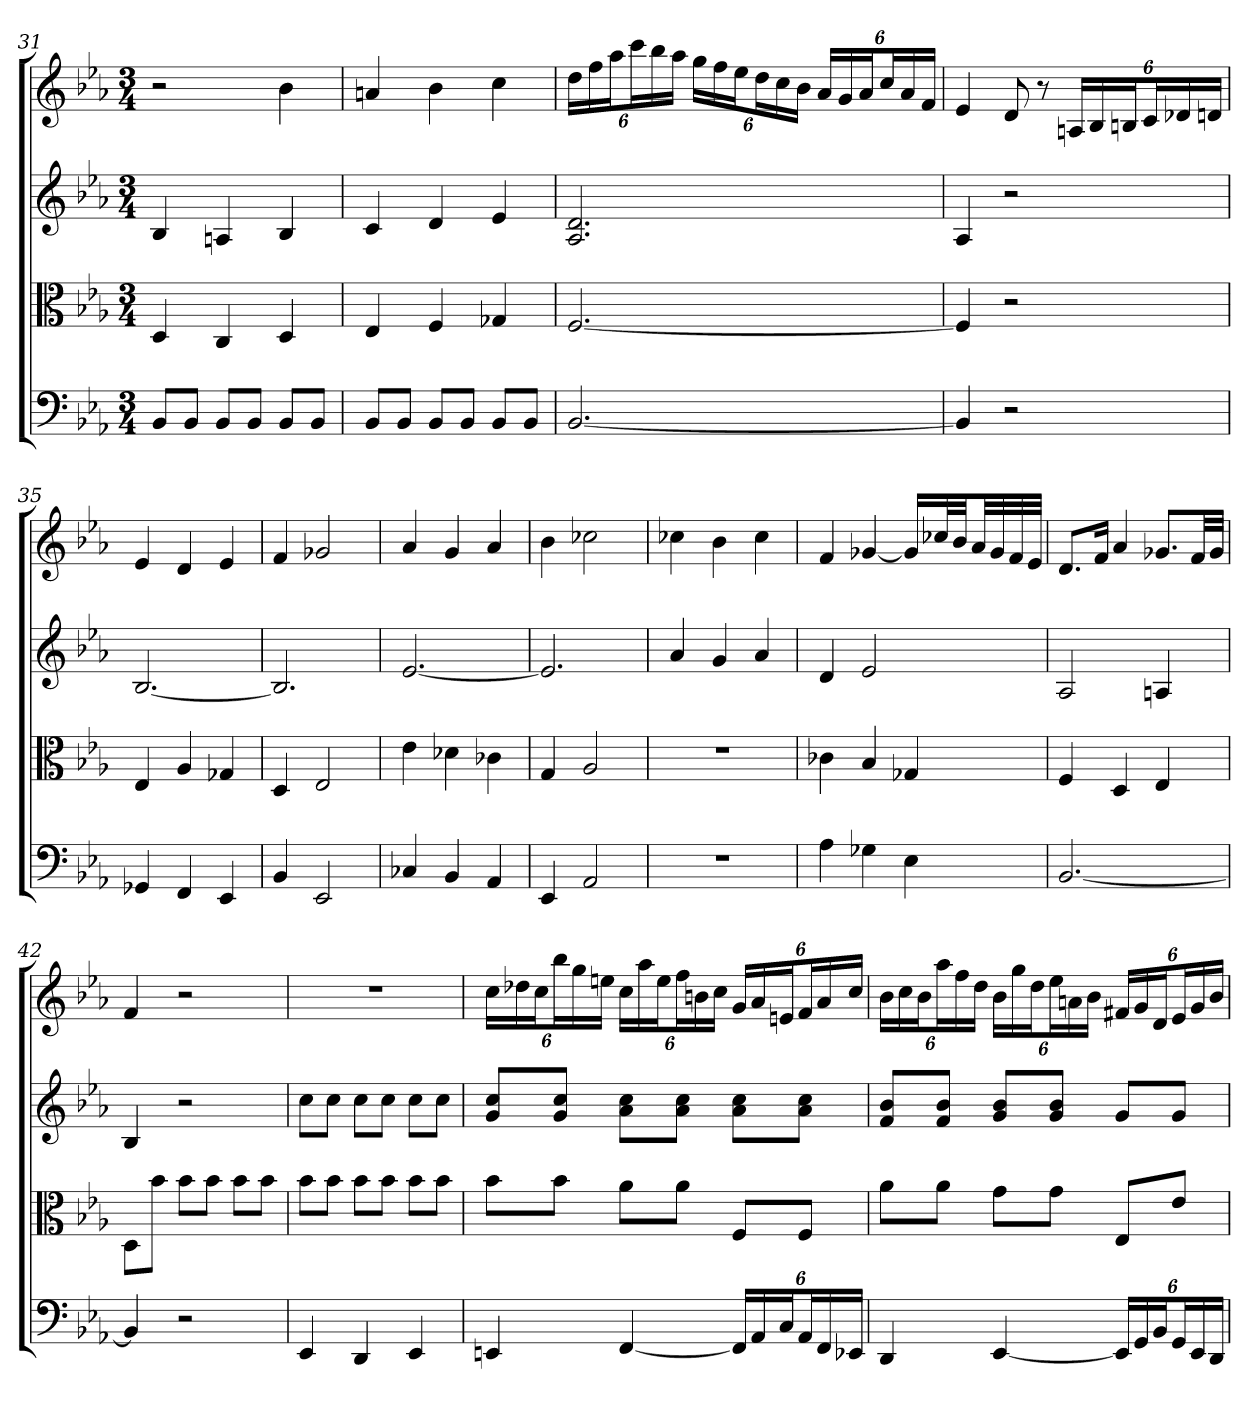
**kern	**kern	**kern	**kern
*part4	*part3	*part2	*part1
*staff4	*staff3	*staff2	*staff1
*clefF4	*clefC3	*	*
*k[b-e-a-]	*k[b-e-a-]	*k[b-e-a-]	*k[b-e-a-]
*E-:	*E-:	*E-:	*E-:
*M3/4	*M3/4	*M3/4	*M3/4
=31	=31	=31	=31
8BB-/L	4D	4B-	2r
8BB-/J	.	.	.
8BB-/L	4C	4An	.
8BB-/J	.	.	.
8BB-/L	4D	4B-	4b-
8BB-/J	.	.	.
=32	=32	=32	=32
8BB-/L	4E-	4c	4an
8BB-/J	.	.	.
8BB-/L	4F	4d	4b-
8BB-/J	.	.	.
8BB-/L	4G-X	4e-	4cc
8BB-/J	.	.	.
=33	=33	=33	=33
[2.BB-	[2.F	2.A- 2.d	24ddLL
.	.	.	24ff
.	.	.	24aa-J
.	.	.	24cccL
.	.	.	24bb-
.	.	.	24aa-JJ
.	.	.	24ggLL
.	.	.	24ff
.	.	.	24ee-J
.	.	.	24ddL
.	.	.	24cc
.	.	.	24b-JJ
.	.	.	24a-LL
.	.	.	24g
.	.	.	24a-J
.	.	.	24ccL
.	.	.	24a-
.	.	.	24fJJ
=34	=34	=34	=34
4BB-]	4F]	4A-	4e-
2r	2r	2r	8d
.	.	.	8r
.	.	.	24AnLL
.	.	.	24B-
.	.	.	24BnJ
.	.	.	24cL
.	.	.	24d-X
.	.	.	24dnJJ
=35	=35	=35	=35
4GG-X	4E-	[2.B-	4e-
4FF	4A-	.	4d
4EE-	4G-X	.	4e-
=36	=36	=36	=36
4BB-	4D	2.B-]	4f
2EE-	2E-	.	2g-X
=37	=37	=37	=37
4C-X	4e-	[2.e-	4a-
4BB-	4d-X	.	4g
4AA-	4c-X	.	4a-
=38	=38	=38	=38
4EE-	4G	2.e-]	4b-
2AA-	2A-	.	2cc-X
=39	=39	=39	=39
2.r	2.r	4a-	4cc-X
.	.	4g	4b-
.	.	4a-	4cc-
=40	=40	=40	=40
4A-	4c-X	4d	4f
4G-X	4B-	2e-	[4g-X
4E-	4G-X	.	16g-LL]
.	.	.	32cc-XL
.	.	.	32b-JJ
.	.	.	32a-LL
.	.	.	32g-
.	.	.	32f
.	.	.	32e-JJJ
=41	=41	=41	=41
[2.BB-	4F	2A-	8.dL
.	.	.	16fJk
.	4D	.	4a-
.	4E-	4An	8.g-XL
.	.	.	32fLL
.	.	.	32g-JJJ
=42	=42	=42	=42
4BB-]	8D\L	4B-	4f
.	8b-\J	.	.
2r	8b-\L	2r	2r
.	8b-\J	.	.
.	8b-\L	.	.
.	8b-\J	.	.
=43	=43	=43	=43
4EE-	8b-\L	8ccL	2.r
.	8b-\J	8ccJ	.
4DD	8b-\L	8ccL	.
.	8b-\J	8ccJ	.
4EE-	8b-\L	8ccL	.
.	8b-\J	8ccJ	.
=44	=44	=44	=44
4EEn	8b-\L	8g 8ccL	24ccLL
.	.	.	24dd-X
.	.	.	24ccJ
.	8b-\J	8g 8ccJ	24bb-L
.	.	.	24gg
.	.	.	24eenJJ
[4FF	8a-\L	8a- 8ccL	24ccLL
.	.	.	24aa-
.	.	.	24eeJ
.	8a-\J	8a- 8ccJ	24ffL
.	.	.	24bn
.	.	.	24ccJJ
24FF/LL]	8F/L	8a- 8ccL	24gLL
24AA-/	.	.	24a-
24C/J	.	.	24enJ
24AA-/L	8F/J	8a- 8ccJ	24fL
24FF/	.	.	24a-
24EE-X/JJ	.	.	24ccJJ
=45	=45	=45	=45
4DD	8a-\L	8f 8b-L	24b-LL
.	.	.	24cc
.	.	.	24b-J
.	8a-\J	8f 8b-J	24aa-L
.	.	.	24ff
.	.	.	24ddJJ
[4EE-	8g\L	8g 8b-L	24b-LL
.	.	.	24gg
.	.	.	24ddJ
.	8g\J	8g 8b-J	24ee-L
.	.	.	24an
.	.	.	24b-JJ
24EE-/LL]	8E-/L	8gL	24f#XLL
24GG/	.	.	24g
24BB-/J	.	.	24dJ
24GG/L	8e-/J	8gJ	24e-L
24EE-/	.	.	24g
24DD/JJ	.	.	24b-JJ
=	=	=	=
*-	*-	*-	*-
